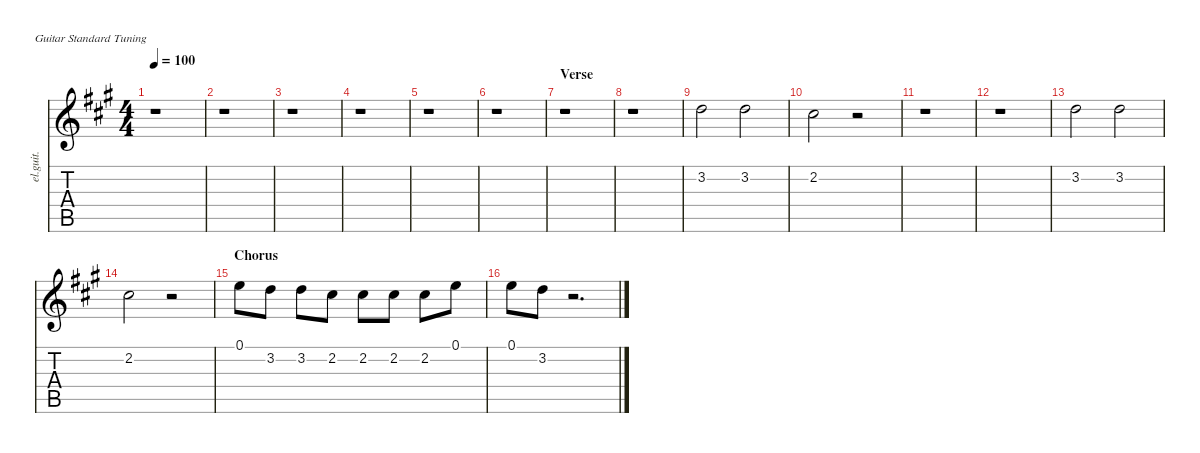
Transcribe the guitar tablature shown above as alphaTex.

\defaultSystemsLayout 4
\hideDynamics
\bracketExtendMode nobrackets
\track ("George" "el.guit.") {instrument electricguitarclean}
\staff {score tabs}
\tuning (E4 B3 G3 D3 A2 E2)
\ts (4 4)
\tempo 100
\clef g2
\ks a
r.1{dy f beam Down} |
r.1{beam Down} |
r.1{beam Down} |
r.1{beam Down} |
r.1{beam Down} |
r.1{beam Down} |
\section ("" "Verse")
r.1{beam Down} |
r.1{beam Down} |
3.2{acc forcenatural}.2{beam Down} 3.2{acc forcenatural}.2{beam Down} |
2.2{acc #}.2{beam Down} r.2{beam Down} |
r.1{beam Down} |
r.1{beam Down} |
3.2{acc forcenatural}.2{beam Down} 3.2{acc forcenatural}.2{beam Down} |
2.2{acc #}.2{beam Down} r.2{beam Down} |
\section ("" "Chorus")
0.1{acc forcenatural}.8{beam Down} 3.2{acc forcenatural}.8{beam Down} 3.2{acc forcenatural}.8{beam Down} 2.2{acc #}.8{beam Down} 2.2{acc #}.8{beam Down} 2.2{acc #}.8{beam Down} 2.2{acc #}.8{beam Down} 0.1{acc forcenatural}.8{beam Down} |
0.1{acc forcenatural}.8{beam Down} 3.2{acc forcenatural}.8{beam Down} r.2{d beam Down}
